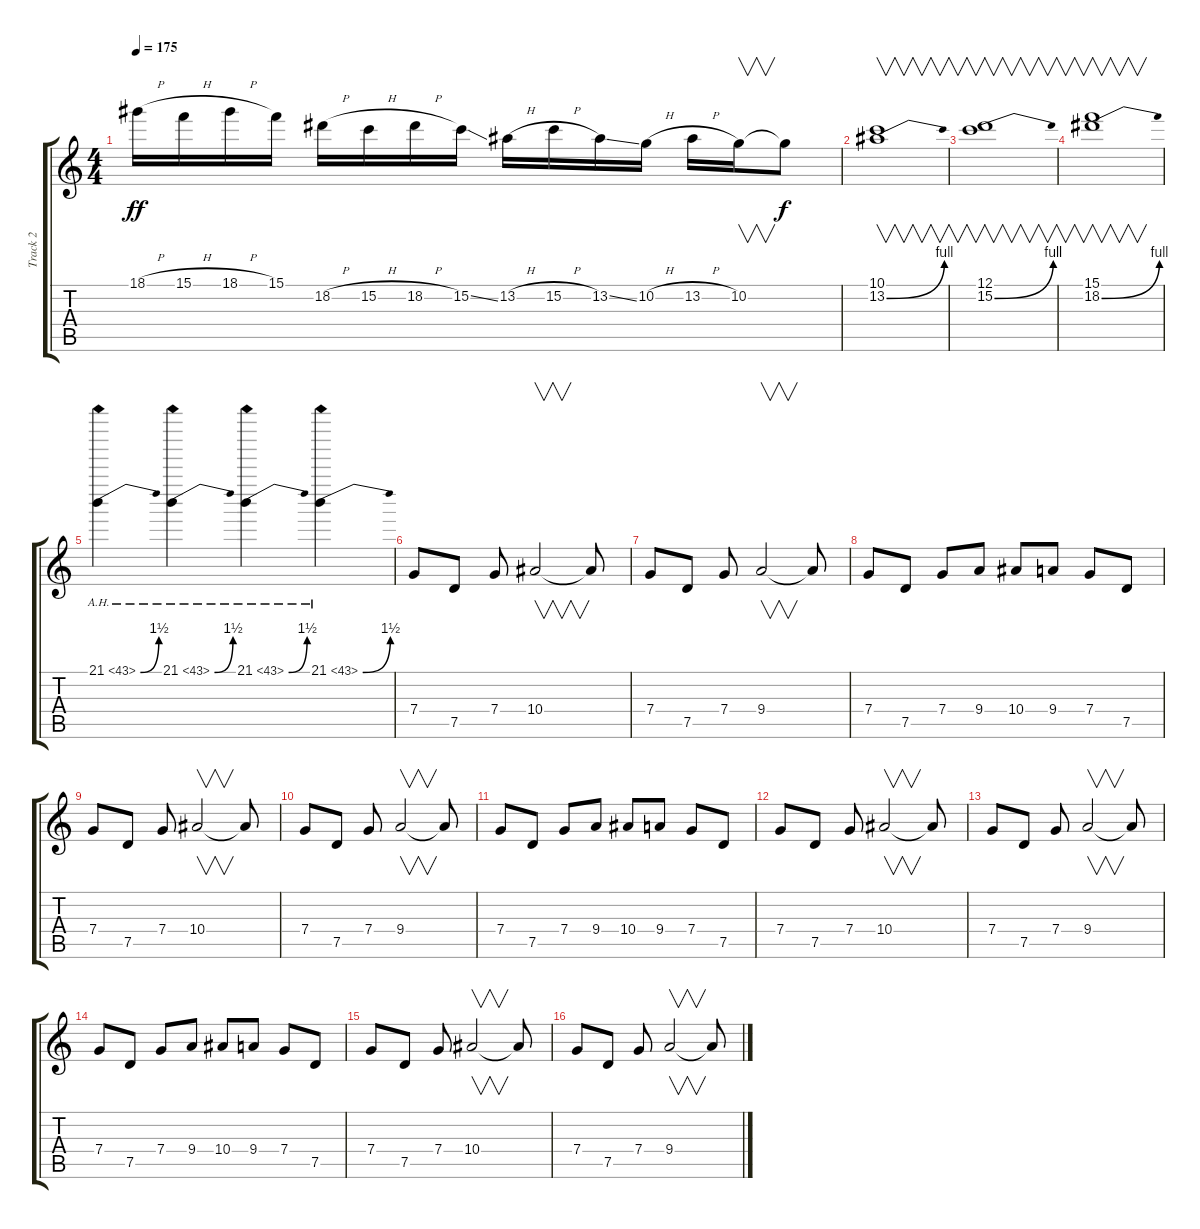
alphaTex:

\track ("Track 2" "Track 2") {instrument distortionguitar}
\staff {score tabs}
\tuning (D4 A3 F3 C3 G2 D2) {hide}
\ts (4 4)
\tempo 175
\clef g2
\ks c
18.1{h}.16{dy ff} 15.1{h}.16 18.1{h}.16 15.1.16 18.2{h}.16 15.2{h}.16 18.2{h}.16 15.2{ss}.16 13.2{h}.16 15.2{h}.16 13.2{ss}.16 10.2{h}.16 13.2{h}.16 10.2.16{v} 10.2{t}.8{dy f} |
(10.1 13.2{be (bend 0 0 60 4)}).1{v} |
(12.1 15.2{be (bend 0 0 60 4)}).1{v} |
(15.1 18.2{be (bend 0 0 60 4)}).1{v} |
21.1{be (bend 0 0 60 6) ah 22}.4 21.1{be (bend 0 0 60 6) ah 22}.4 21.1{be (bend 0 0 60 6) ah 22}.4 21.1{be (bend 0 0 60 6) ah 22}.4 |
7.4.8{balance 3} 7.5.8 7.4.8 10.4.2{v} 10.4{t}.8 |
7.4.8 7.5.8 7.4.8 9.4.2{v} 9.4{t}.8 |
7.4.8 7.5.8 7.4.8 9.4.8 10.4.8 9.4.8 7.4.8 7.5.8 |
7.4.8{balance 3} 7.5.8 7.4.8 10.4.2{v} 10.4{t}.8 |
7.4.8 7.5.8 7.4.8 9.4.2{v} 9.4{t}.8 |
7.4.8 7.5.8 7.4.8 9.4.8 10.4.8 9.4.8 7.4.8 7.5.8 |
7.4.8 7.5.8 7.4.8 10.4.2{v} 10.4{t}.8 |
7.4.8 7.5.8 7.4.8 9.4.2{v} 9.4{t}.8 |
7.4.8 7.5.8 7.4.8 9.4.8 10.4.8 9.4.8 7.4.8 7.5.8 |
7.4.8 7.5.8 7.4.8 10.4.2{v} 10.4{t}.8 |
7.4.8 7.5.8 7.4.8 9.4.2{v} 9.4{t}.8
